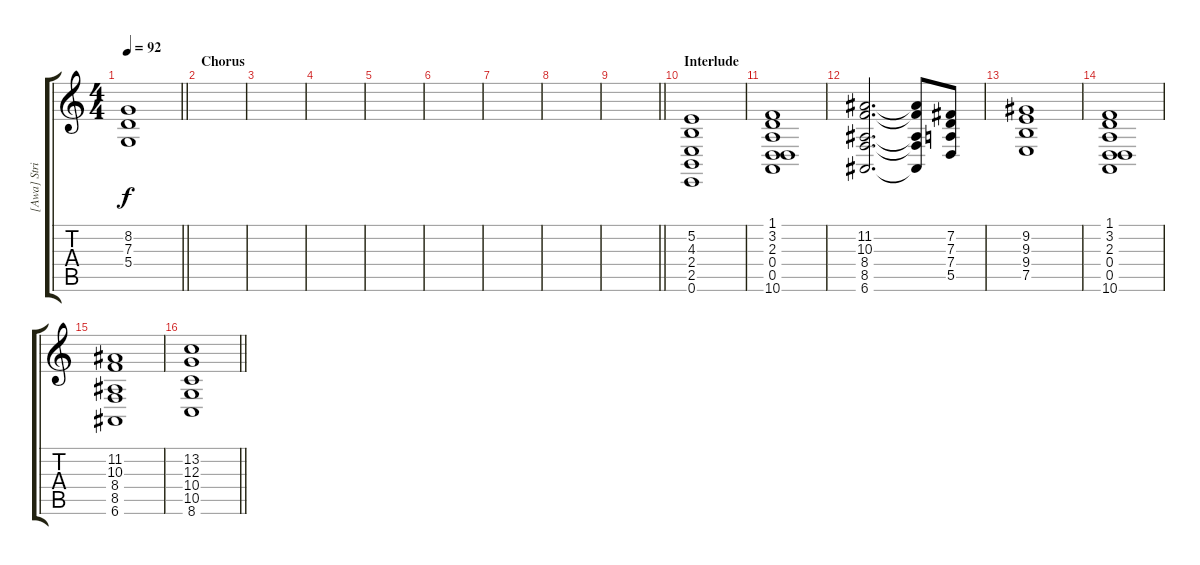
\track ("[Awa] Strings" "[Awa] Stri") {instrument stringensemble1}
\staff {score tabs}
\tuning (E4 B3 G3 D3 A2 E2) {hide}
\ts (4 4)
\tempo 92
\clef g2
\barLineRight lightlight
\ks c
(8.2 7.3 5.4).1{dy f} |
\section ("" "Chorus")
|
|
|
|
|
|
|
\barLineRight lightlight
|
\section ("" "Interlude")
(5.2 4.3 2.4 2.5 0.6).1 |
(1.1 3.2 2.3 0.4 0.5 10.6).1 |
(11.2 10.3 8.4 8.5 6.6).2{d} (11.2{t} 10.3{t} 8.4{t} 8.5{t} 6.6{t}).8 (7.2 7.3 7.4 5.5).8 |
(9.2 9.3 9.4 7.5).1 |
(1.1 3.2 2.3 0.4 0.5 10.6).1 |
(11.2 10.3 8.4 8.5 6.6).1 |
\barLineRight lightlight
(13.2 12.3 10.4 10.5 8.6).1
